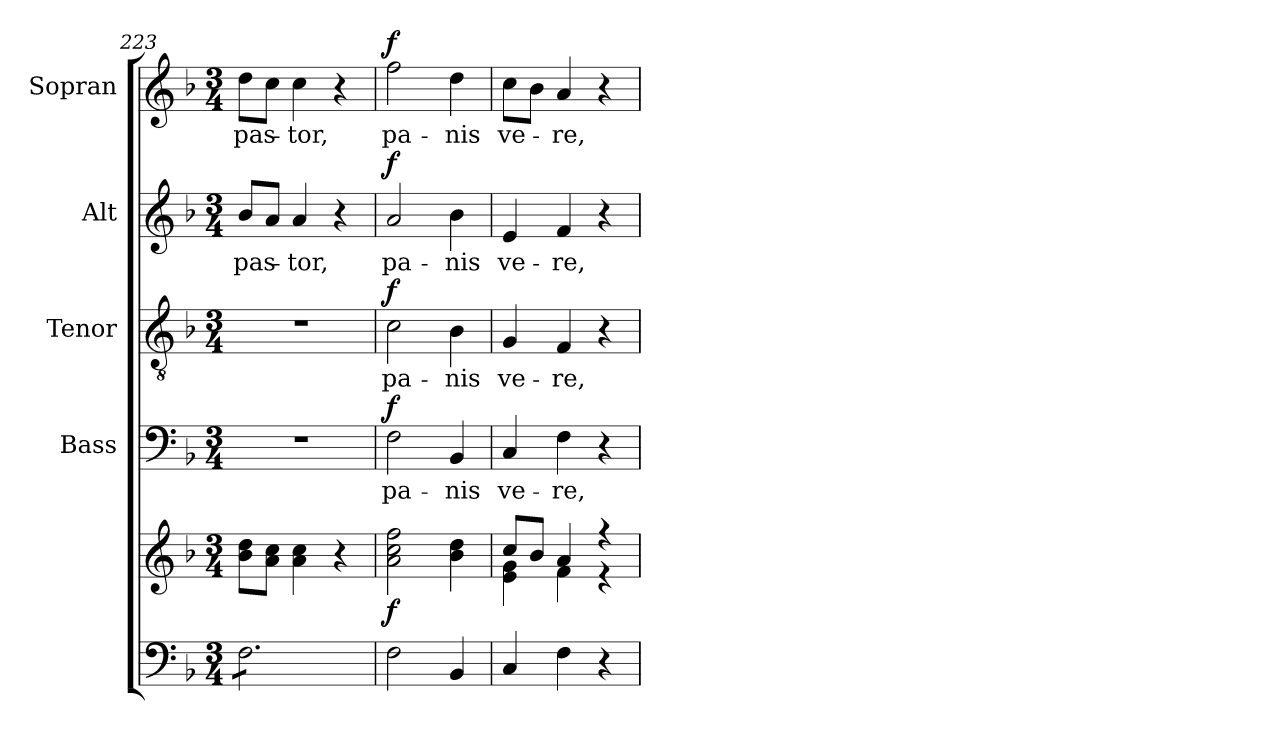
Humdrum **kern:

**kern	**kern	**dynam	**kern	**text	**dynam	**kern	**text	**dynam	**kern	**text	**dynam	**kern	**text	**dynam
*part5	*part5	*part5	*part4	*part4	*part4	*part3	*part3	*part3	*part2	*part2	*part2	*part1	*part1	*part1
*staff6	*staff5	*staff5/6	*staff4	*staff4	*staff4	*staff3	*staff3	*staff3	*staff2	*staff2	*staff2	*staff1	*staff1	*staff1
*	*	*	*I"Bass	*	*	*I"Tenor	*	*	*I"Alt	*	*	*I"Sopran	*	*
*	*	*	*I'B.	*	*	*I'T.	*	*	*I'A.	*	*	*I'S.	*	*
*clefF4	*clefG2	*	*clefF4	*	*	*clefGv2	*	*	*clefG2	*	*	*clefG2	*	*
*k[b-]	*k[b-]	*	*k[b-]	*	*	*k[b-]	*	*	*k[b-]	*	*	*k[b-]	*	*
*F:	*F:	*	*F:	*	*	*F:	*	*	*F:	*	*	*F:	*	*
*M3/4	*M3/4	*	*M3/4	*	*	*M3/4	*	*	*M3/4	*	*	*M3/4	*	*
=223	=223	=223	=223	=223	=223	=223	=223	=223	=223	=223	=223	=223	=223	=223
!	!	!	!	!	!	!	!	!	!	!LO:LY:b	!	!	!LO:LY:b	!
*tremolo	*	*	*	*	*	*	*	*	*	*	*	*	*	*
8F\L	8b-\ 8dd\L	.	2.r	.	.	2.r	.	.	8b-/L	pas-	.	8dd\L	pas-	.
8F\	8a\ 8cc\J	.	.	.	.	.	.	.	8a/J	.	.	8cc\J	.	.
!	!	!	!	!	!	!	!	!	!	!LO:LY:b	!	!	!LO:LY:b	!
8F\	4a\ 4cc\	.	.	.	.	.	.	.	4a/	-tor,	.	4cc\	-tor,	.
8F\	.	.	.	.	.	.	.	.	.	.	.	.	.	.
8F\	4r	.	.	.	.	.	.	.	4r	.	.	4r	.	.
8F\J	.	.	.	.	.	.	.	.	.	.	.	.	.	.
*Xtremolo	*	*	*	*	*	*	*	*	*	*	*	*	*	*
=224	=224	=224	=224	=224	=224	=224	=224	=224	=224	=224	=224	=224	=224	=224
!	!	!LO:DY:b	!	!LO:LY:b	!LO:DY:a	!	!LO:LY:b	!LO:DY:a	!	!LO:LY:b	!LO:DY:a	!	!LO:LY:b	!LO:DY:a
2F\	2a\ 2cc\ 2ff\	f	2F\	pa-	f	2c\	pa-	f	2a/	pa-	f	2ff\	pa-	f
!	!	!	!	!LO:LY:b	!	!	!LO:LY:b	!	!	!LO:LY:b	!	!	!LO:LY:b	!
4BB-/	4b-\ 4dd\	.	4BB-/	-nis	.	4B-\	-nis	.	4b-\	-nis	.	4dd\	-nis	.
=225	=225	=225	=225	=225	=225	=225	=225	=225	=225	=225	=225	=225	=225	=225
*	*^	*	*	*	*	*	*	*	*	*	*	*	*	*
!	!	!	!	!	!LO:LY:b	!	!	!LO:LY:b	!	!	!LO:LY:b	!	!	!LO:LY:b	!
4C/	8cc/L	4e\ 4g\	.	4C/	ve-	.	4G/	ve-	.	4e/	ve-	.	8cc\L	ve-	.
.	8b-/J	.	.	.	.	.	.	.	.	.	.	.	8b-\J	.	.
!	!	!	!	!	!LO:LY:b	!	!	!LO:LY:b	!	!	!LO:LY:b	!	!	!LO:LY:b	!
4F\	4a/	4f\	.	4F\	-re,	.	4F/	-re,	.	4f/	-re,	.	4a/	-re,	.
4r	4r	4r	.	4r	.	.	4r	.	.	4r	.	.	4r	.	.
*	*v	*v	*	*	*	*	*	*	*	*	*	*	*	*	*
=	=	=	=	=	=	=	=	=	=	=	=	=	=	=
*-	*-	*-	*-	*-	*-	*-	*-	*-	*-	*-	*-	*-	*-	*-
